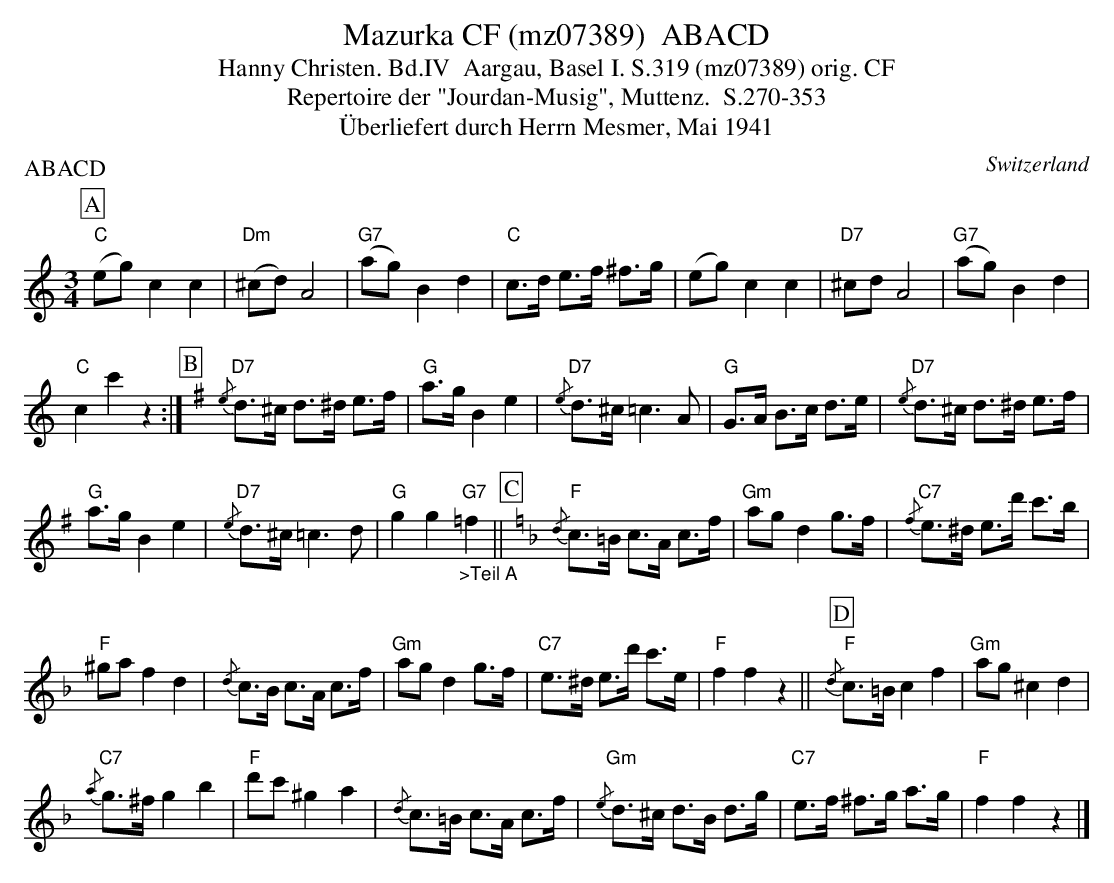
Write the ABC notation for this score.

X:1
T:Mazurka CF (mz07389)  ABACD
T:Hanny Christen. Bd.IV  Aargau, Basel I. S.319 (mz07389) orig. CF
T: Repertoire der "Jourdan-Musig", Muttenz.  S.270-353
T:Überliefert durch Herrn Mesmer, Mai 1941
P:ABACD
M:3/4
L:1/8
O:Switzerland
K:C major
[P:A] ("C"eg)c2c2 | ("Dm"^cd)A4 | ("G7"ag)B2d2 | "C"c>d e>f ^f>g | (eg)c2c2 | "D7"^cdA4 | ("G7"ag)B2d2 |
"C"c2c'2z2 :| [P:B] [K:G] {/e}"D7"d>^c d>^d e>f | "G"a>gB2e2 | {/e}"D7"d>^c=c3A | "G"G>A B>c d>e | {/e}"D7"d>^c d>^d e>f |
"G"a>g B2e2 | {/e}"D7"d>^c=c3d | "G"g2g2"_>Teil A""G7"=f2 || [P:C] [K:F] {/d}"F"c>=B c>A c>f |  "Gm"ag d2g>f | {/f}"C7"e>^d e>d' c'>b |
"F"^ga f2d2 | {/d}c>B c>A c>f |  "Gm"ag d2g>f | "C7"e>^d e>d' c'>e  | "F"f2f2z2 ||  [P:D] {/d}"F"c>=B c2f2 | "Gm"ag ^c2d2 |
{/a}"C7"g>^f g2b2 | "F"d'c' ^g2a2 | {/d}c>=B c>A c>f | {/e}"Gm"d>^c d>B d>g | "C7"e>f ^f>g a>g | "F"f2f2z2 |]
